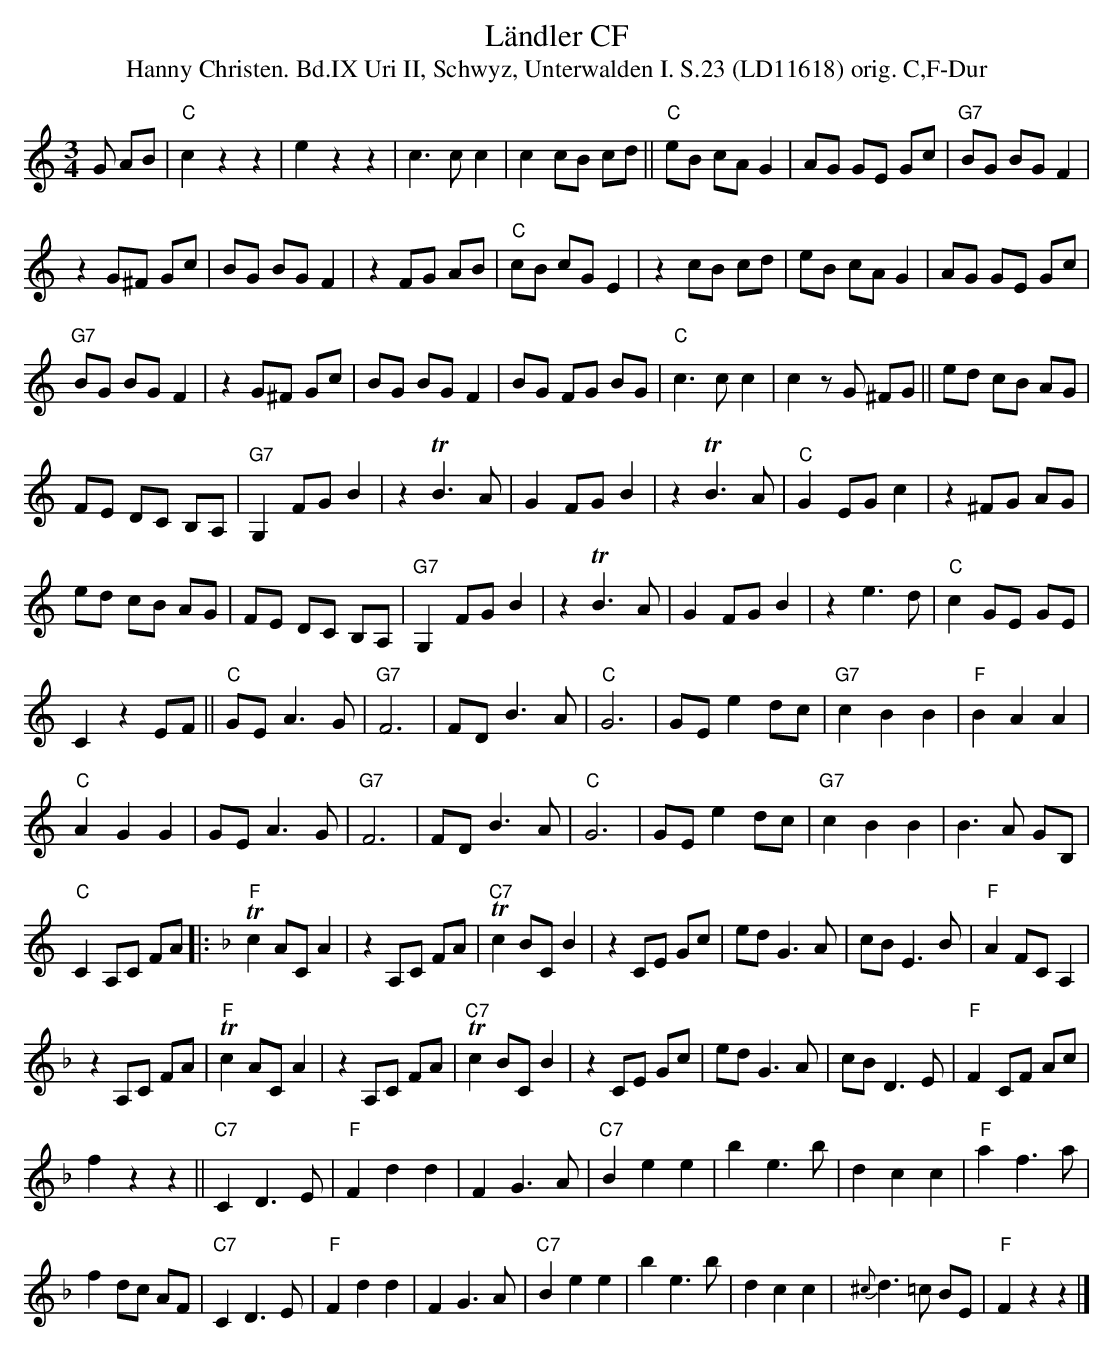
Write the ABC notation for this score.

X:1
T: Ländler CF
T:Hanny Christen. Bd.IX Uri II, Schwyz, Unterwalden I. S.23 (LD11618) orig. C,F-Dur
M:3/4
L:1/8
K:C
G AB | "C"c2 z2z2 | e2 z2z2 | c3c c2 | c2 cB cd || "C"eB cA G2 | AG GE Gc | "G7"BG BG F2 |
z2 G^F Gc | BG BG F2 | z2 FG AB | "C"cB cG E2 | z2 cB cd | eB cA G2 | AG GE Gc |
"G7"BG BG F2 | z2 G^F Gc | BG BG F2 | BG FG BG | "C"c3c c2 | c2 z G ^FG || ed cB AG |
FE DC B,A, | "G7"G,2 FG B2 | z2 TB3A | G2 FG B2 | z2 TB3A | "C"G2 EG c2 | z2 ^FG AG |
ed cB AG | FE DC B,A, | "G7"G,2 FG B2 | z2 TB3A | G2 FG B2 | z2 e3d | "C"c2 GE GE |
C2 z2 EF || "C"GE A3G | "G7"F6 | FD B3A | "C"G6 | GE e2 dc | "G7"c2B2B2 | "F"B2A2A2 |
"C"A2G2G2 | GE A3G | "G7"F6 | FD B3A | "C"G6 | GE e2 dc | "G7"c2B2B2 | B3A GB, |
"C"C2 A,C FA |: [K:F] T"F"c2 AC A2 | z2 A,C FA | T"C7"c2 BC B2 | z2 CE Gc | ed G3A | cB E3B | "F"A2 FC A,2 |
z2 A,C FA | T"F"c2 AC A2 | z2A,C FA | T"C7"c2 BC B2 | z2 CE Gc | ed G3A | cB D3E | "F"F2 CF Ac |
f2 z2z2 || "C7"C2 D3E | "F"F2d2d2 | F2 G3A | "C7"B2e2e2 | b2 e3b | d2c2c2 | "F"a2f3a |
f2 dc AF | "C7"C2 D3E | "F"F2d2d2 | F2G3A | "C7"B2e2e2 | b2e3b | d2c2c2 | {^c}d3 =c BE | "F"F2 z2z2 |]
